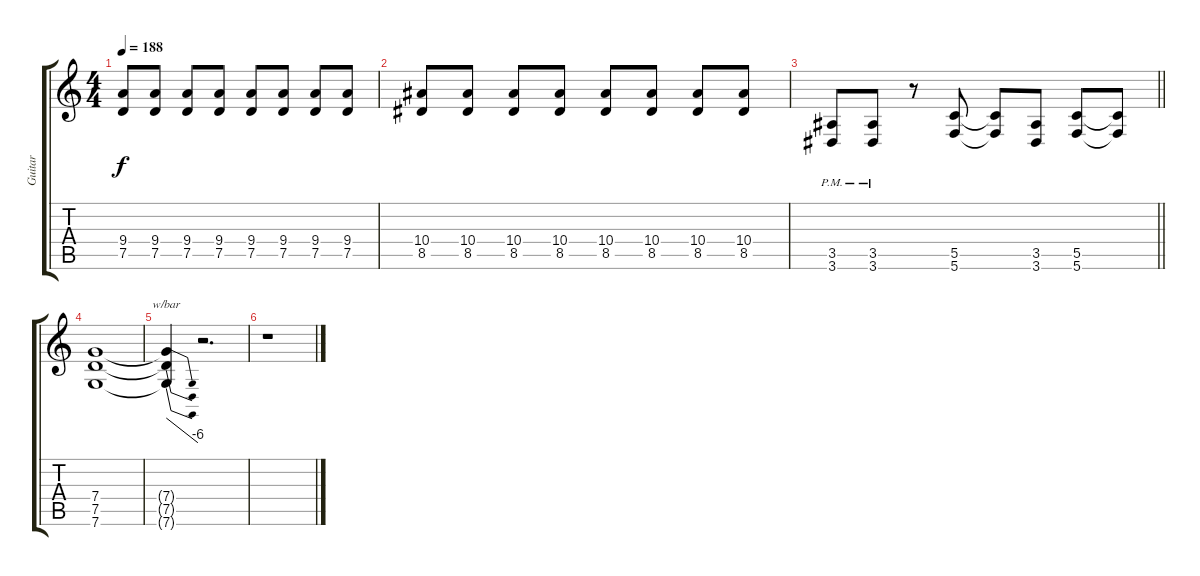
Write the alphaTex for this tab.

\track ("Guitar" "Guitar") {instrument distortionguitar}
\staff {score tabs}
\tuning (D4 A3 F3 C3 G2 C2) {hide}
\ts (4 4)
\tempo 188
\clef g2
\ks c
(9.4 7.5).8{dy f} (9.4 7.5).8 (9.4 7.5).8 (9.4 7.5).8 (9.4 7.5).8 (9.4 7.5).8 (9.4 7.5).8 (9.4 7.5).8 |
(10.4 8.5).8 (10.4 8.5).8 (10.4 8.5).8 (10.4 8.5).8 (10.4 8.5).8 (10.4 8.5).8 (10.4 8.5).8 (10.4 8.5).8 |
\barLineRight lightlight
(3.5{pm} 3.6{pm}).8 (3.5{pm} 3.6{pm}).8 r.8 (5.5 5.6).8 (5.5{t} 5.6{t}).8 (3.5 3.6).8 (5.5 5.6).8 (5.5{t} 5.6{t}).8 |
\section ("" " ")
(7.4 7.5 7.6).1 |
(7.4{t} 7.5{t} 7.6{t}).4{tbe (dive default 0 0 60 -24)} r.2{d} |
r.1
